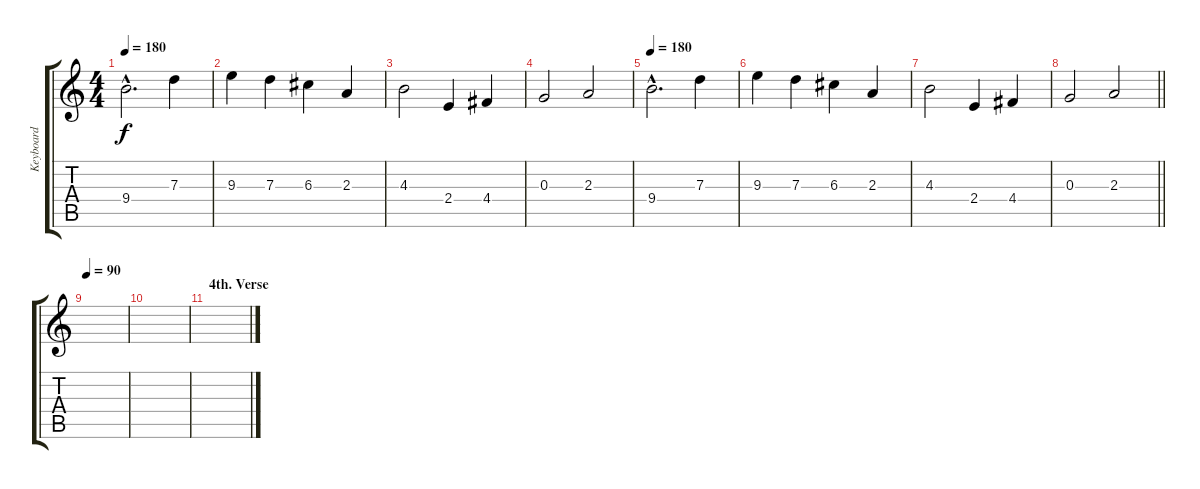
\track ("Keyboard" "Keyboard") {instrument oboe}
\staff {score tabs}
\tuning (E5 B4 G4 D4 A3 E3) {hide}
\ts (4 4)
\tempo 180
\clef g2
\ks c
9.4{hac}.2{d dy f} 7.3.4 |
9.3.4 7.3.4 6.3.4 2.3.4 |
4.3.2 2.4.4 4.4.4 |
0.3.2 2.3.2 |
\tempo 180
9.4{hac}.2{d} 7.3.4 |
9.3.4 7.3.4 6.3.4 2.3.4 |
4.3.2 2.4.4 4.4.4 |
\barLineRight lightlight
0.3.2 2.3.2 |
\tempo 90
|
|
\section ("" "4th. Verse")
